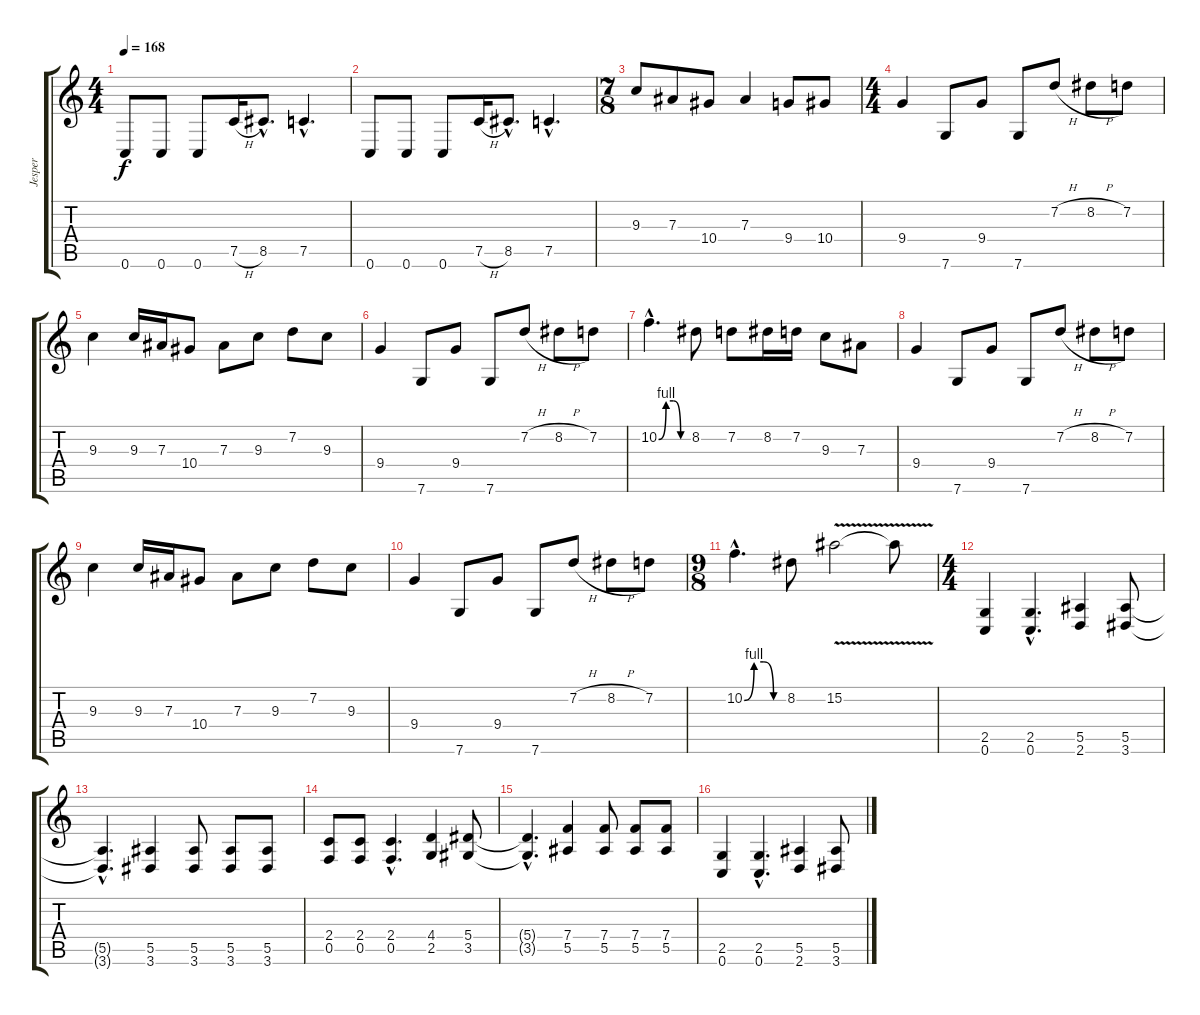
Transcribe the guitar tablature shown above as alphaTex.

\track ("Jesper" "Jesper") {instrument overdrivenguitar}
\staff {score tabs}
\tuning (C4 G3 Eb3 Bb2 F2 C2) {hide}
\ts (4 4)
\tempo 168
\clef g2
\ks c
0.6.8{dy f} 0.6.8 0.6.8 7.5{h}.16 8.5{hac}.8{d} 7.5{hac}.4{d} |
0.6.8 0.6.8 0.6.8 7.5{h}.16 8.5{hac}.8{d} 7.5{hac}.4{d} |
\ts (7 8)
9.3.8 7.3.8 10.4.8 7.3.4 9.4.8 10.4.8 |
\ts (4 4)
9.4.4 7.6.8 9.4.8 7.6.8 7.2{h}.8 8.2{h}.8 7.2.8 |
9.3.4 9.3.16 7.3.16 10.4.8 7.3.8 9.3.8 7.2.8 9.3.8 |
9.4.4 7.6.8 9.4.8 7.6.8 7.2{h}.8 8.2{h}.8 7.2.8 |
10.2{be (custom 0 0 15 4 30 4 45 0 60 0) hac}.4{d} 8.2.8 7.2.8 8.2.16 7.2.16 9.3.8 7.3.8 |
9.4.4 7.6.8 9.4.8 7.6.8 7.2{h}.8 8.2{h}.8 7.2.8 |
9.3.4 9.3.16 7.3.16 10.4.8 7.3.8 9.3.8 7.2.8 9.3.8 |
9.4.4 7.6.8 9.4.8 7.6.8 7.2{h}.8 8.2{h}.8 7.2.8 |
\ts (9 8)
10.2{be (custom 0 0 15 4 30 4 45 0 60 0) hac}.4{d} 8.2.8 15.2{v}.2 15.2{t}.8 |
\ts (4 4)
(2.5 0.6).4 (2.5{hac} 0.6{hac}).4{d} (5.5 2.6).4 (5.5 3.6).8 |
(5.5{hac t} 3.6{hac t}).4{d} (5.5 3.6).4 (5.5 3.6).8 (5.5 3.6).8 (5.5 3.6).8 |
(2.4 0.5).8 (2.4 0.5).8 (2.4{hac} 0.5{hac}).4{d} (4.4 2.5).4 (5.4 3.5).8 |
(5.4{hac t} 3.5{hac t}).4{d} (7.4 5.5).4 (7.4 5.5).8 (7.4 5.5).8 (7.4 5.5).8 |
(2.5 0.6).4 (2.5{hac} 0.6{hac}).4{d} (5.5 2.6).4 (5.5 3.6).8
